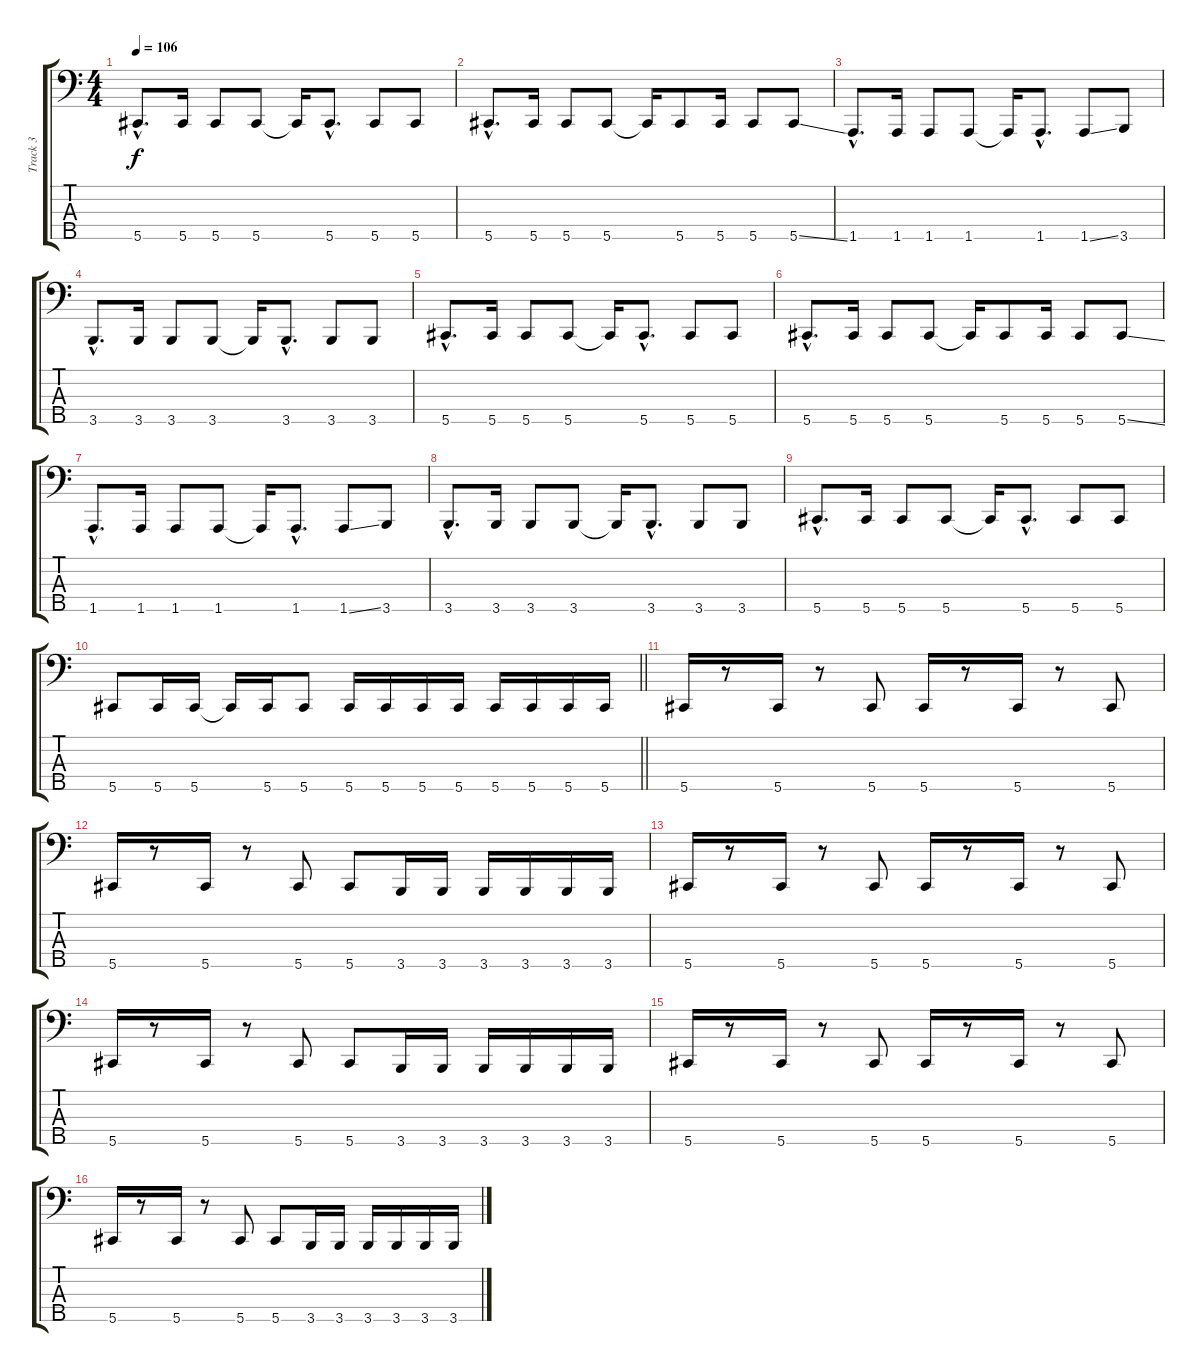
\track ("Track 3" "Track 3") {instrument electricbasspick}
\staff {score tabs}
\tuning (Gb2 Db2 Ab1 Db1 Ab0) {hide}
\ts (4 4)
\tempo 106
\clef f4
\ks c
5.5{hac}.8{d dy f} 5.5.16 5.5.8 5.5.8 5.5{t}.16 5.5{hac}.8{d} 5.5.8 5.5.8 |
5.5{hac}.8{d} 5.5.16 5.5.8 5.5.8 5.5{t}.16 5.5.8 5.5.16 5.5.8 5.5{ss}.8 |
1.5{hac}.8{d} 1.5.16 1.5.8 1.5.8 1.5{t}.16 1.5{hac}.8{d} 1.5{ss}.8 3.5.8 |
3.5{hac}.8{d} 3.5.16 3.5.8 3.5.8 3.5{t}.16 3.5{hac}.8{d} 3.5.8 3.5.8 |
5.5{hac}.8{d} 5.5.16 5.5.8 5.5.8 5.5{t}.16 5.5{hac}.8{d} 5.5.8 5.5.8 |
5.5{hac}.8{d} 5.5.16 5.5.8 5.5.8 5.5{t}.16 5.5.8 5.5.16 5.5.8 5.5{ss}.8 |
1.5{hac}.8{d} 1.5.16 1.5.8 1.5.8 1.5{t}.16 1.5{hac}.8{d} 1.5{ss}.8 3.5.8 |
3.5{hac}.8{d} 3.5.16 3.5.8 3.5.8 3.5{t}.16 3.5{hac}.8{d} 3.5.8 3.5.8 |
5.5{hac}.8{d} 5.5.16 5.5.8 5.5.8 5.5{t}.16 5.5{hac}.8{d} 5.5.8 5.5.8 |
\barLineRight lightlight
5.5.8 5.5.16 5.5.16 5.5{t}.16 5.5.16 5.5.8 5.5.16 5.5.16 5.5.16 5.5.16 5.5.16 5.5.16 5.5.16 5.5.16 |
5.5.16 r.8 5.5.16 r.8 5.5.8 5.5.16 r.8 5.5.16 r.8 5.5.8 |
5.5.16 r.8 5.5.16 r.8 5.5.8 5.5.8 3.5.16 3.5.16 3.5.16 3.5.16 3.5.16 3.5.16 |
5.5.16 r.8 5.5.16 r.8 5.5.8 5.5.16 r.8 5.5.16 r.8 5.5.8 |
5.5.16 r.8 5.5.16 r.8 5.5.8 5.5.8 3.5.16 3.5.16 3.5.16 3.5.16 3.5.16 3.5.16 |
5.5.16 r.8 5.5.16 r.8 5.5.8 5.5.16 r.8 5.5.16 r.8 5.5.8 |
5.5.16 r.8 5.5.16 r.8 5.5.8 5.5.8 3.5.16 3.5.16 3.5.16 3.5.16 3.5.16 3.5.16
